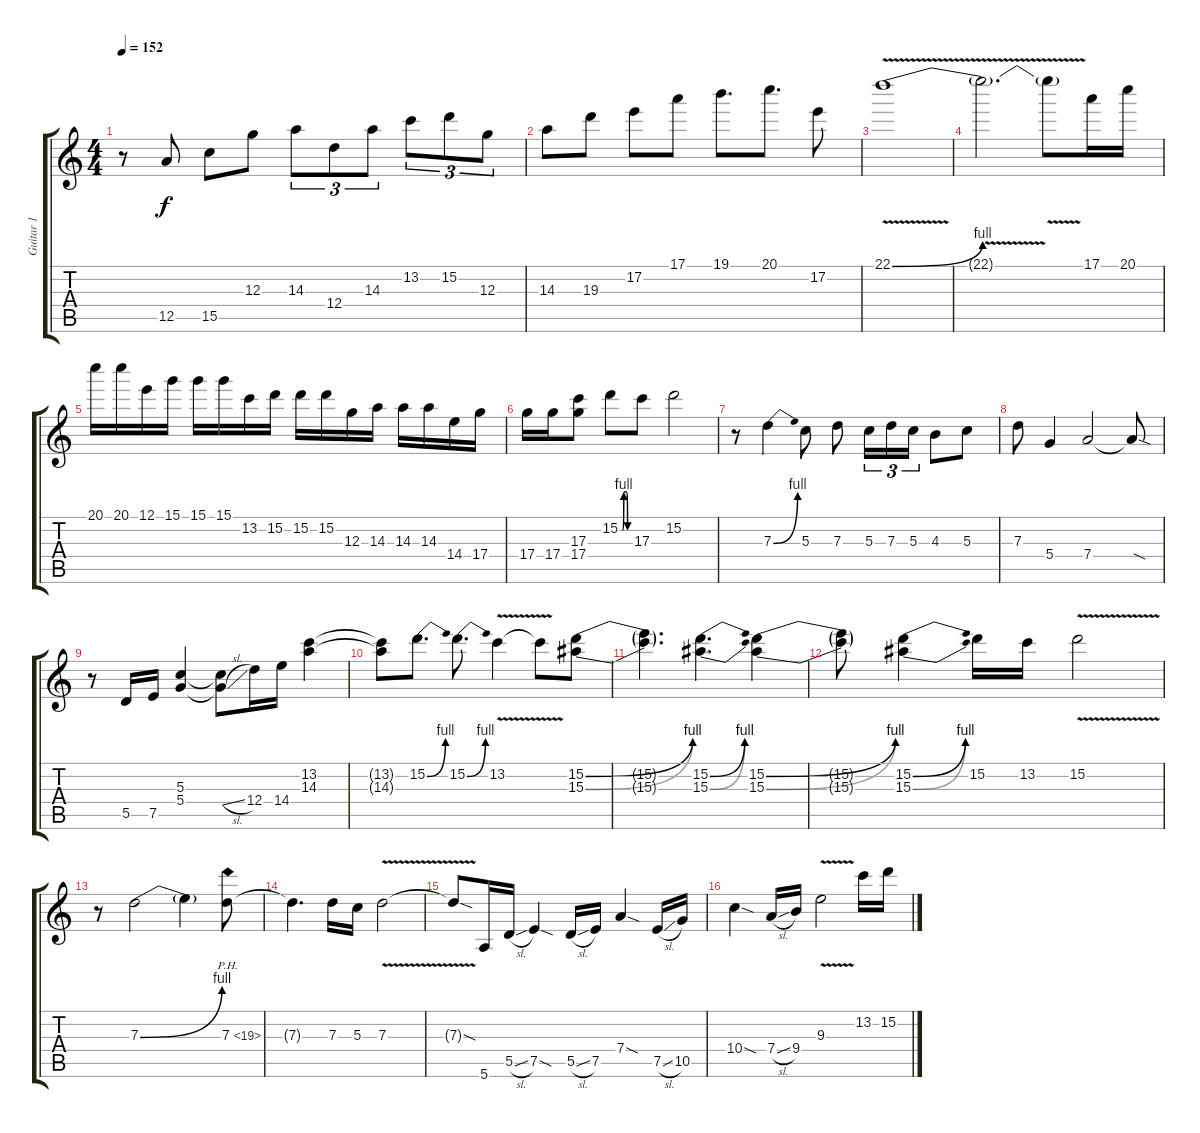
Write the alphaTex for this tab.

\track ("Guitar 1" "Guitar 1") {instrument overdrivenguitar}
\staff {score tabs}
\tuning (E4 B3 G3 D3 A2 E2) {hide}
\ts (4 4)
\tempo 152
\clef g2
\ks c
r.8{dy f} 12.5.8 15.5.8 12.3.8 14.3.8{tu (3 2)} 12.4.8{tu (3 2)} 14.3.8{tu (3 2)} 13.2.8{tu (3 2)} 15.2.8{tu (3 2)} 12.3.8{tu (3 2)} |
14.3.8 19.3.8 17.2.8 17.1.8 19.1.8{d} 20.1.8{d} 17.2.8 |
22.1{be (bend 0 0 60 4) v}.1 |
22.1{v t}.2{d} 22.1{t}.8 17.1.16 20.1.16 |
20.1.16 20.1.16 12.1.16 15.1.16 15.1.16 15.1.16 13.2.16 15.2.16 15.2.16 15.2.16 12.3.16 14.3.16 14.3.16 14.3.16 14.4.16 17.4.16 |
17.4.16 17.4.16 (17.3 17.4).8 15.2{be (custom 0 0 15 0 23 4 38 4 45 0 60 0)}.8 17.3.8 15.2.2 |
r.8 7.3{be (bend 0 0 60 4)}.4 5.3.8 7.3.8 5.3.16{tu (3 2)} 7.3.16{tu (3 2)} 5.3.16{tu (3 2)} 4.3.8 5.3.8 |
7.3.8 5.4.4 7.4.2 7.4{sod t}.8 |
r.8 5.5.16 7.5.16 (5.3 5.4).4 (5.3{t} 5.4{sl t}).8 12.4.16 14.4.16 (13.2 14.3).4 |
(13.2{t} 14.3{t}).8 15.2{be (bend 0 0 60 4)}.8{d} 15.2{be (bend 0 0 60 4)}.8{d} 13.2{v}.4 13.2{t}.8 (15.2{be (bend 0 0 60 4)} 15.3{be (bend 0 0 60 4)}).8 |
(15.2{t} 15.3{t}).4{d} (15.2{be (bend 0 0 60 4)} 15.3{be (bend 0 0 60 4)}).4{d} (15.2{be (bend 0 0 60 4)} 15.3{be (bend 0 0 60 4)}).4 |
(15.2{t} 15.3{t}).8 (15.2{be (bend 0 0 60 4)} 15.3{be (bend 0 0 60 4)}).4 15.2.16 13.2.16 15.2{v}.2 |
r.8 7.3{be (bend 0 0 60 4)}.2 7.3{t}.4 7.3{ph 12}.8 |
7.3{t}.4{d} 7.3.16 5.3.16 7.3{v}.2 |
7.3{sod t}.8 5.6.16 5.5{sl}.16 7.5{sod}.4 5.5{sl}.16 7.5.16 7.4{sod}.4 7.5{sl}.16 10.5.16 |
10.4{sod}.4 7.4{sl}.16 9.4.16 9.3{v}.2 13.2.16 15.2.16
